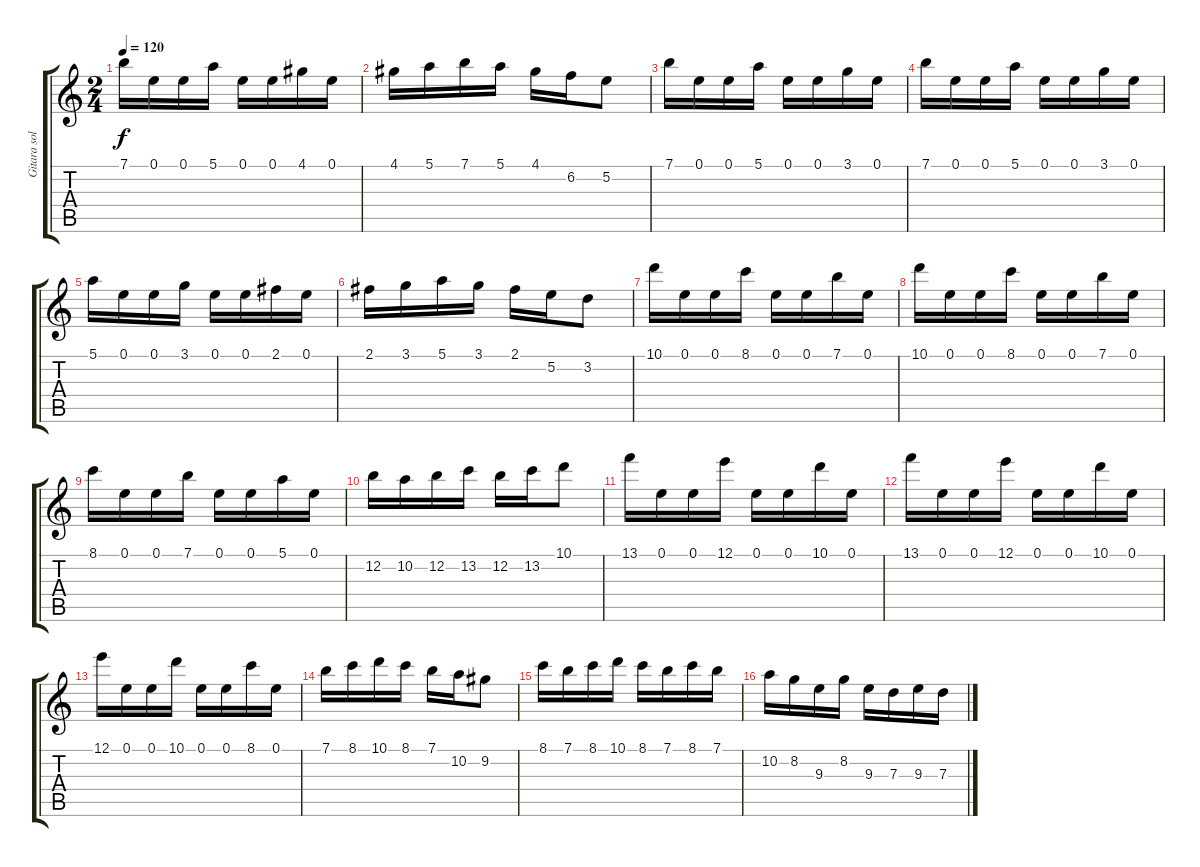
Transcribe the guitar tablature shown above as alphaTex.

\track ("Gitara solo" "Gitara sol") {instrument acousticguitarsteel bank 1}
\staff {score tabs}
\tuning (E4 B3 G3 D3 A2 E2) {hide}
\ts (2 4)
\tempo 120
\clef g2
\ks aminor
7.1.16{dy f} 0.1.16 0.1.16 5.1.16 0.1.16 0.1.16 4.1.16 0.1.16 |
4.1.16 5.1.16 7.1.16 5.1.16 4.1.16 6.2.16 5.2.8 |
7.1.16 0.1.16 0.1.16 5.1.16 0.1.16 0.1.16 3.1.16 0.1.16 |
7.1.16 0.1.16 0.1.16 5.1.16 0.1.16 0.1.16 3.1.16 0.1.16 |
5.1.16 0.1.16 0.1.16 3.1.16 0.1.16 0.1.16 2.1.16 0.1.16 |
2.1.16 3.1.16 5.1.16 3.1.16 2.1.16 5.2.16 3.2.8 |
10.1.16 0.1.16 0.1.16 8.1.16 0.1.16 0.1.16 7.1.16 0.1.16 |
10.1.16 0.1.16 0.1.16 8.1.16 0.1.16 0.1.16 7.1.16 0.1.16 |
8.1.16 0.1.16 0.1.16 7.1.16 0.1.16 0.1.16 5.1.16 0.1.16 |
12.2.16 10.2.16 12.2.16 13.2.16 12.2.16 13.2.16 10.1.8 |
13.1.16 0.1.16 0.1.16 12.1.16 0.1.16 0.1.16 10.1.16 0.1.16 |
13.1.16 0.1.16 0.1.16 12.1.16 0.1.16 0.1.16 10.1.16 0.1.16 |
12.1.16 0.1.16 0.1.16 10.1.16 0.1.16 0.1.16 8.1.16 0.1.16 |
7.1.16 8.1.16 10.1.16 8.1.16 7.1.16 10.2.16 9.2.8 |
8.1.16 7.1.16 8.1.16 10.1.16 8.1.16 7.1.16 8.1.16 7.1.16 |
10.2.16 8.2.16 9.3.16 8.2.16 9.3.16 7.3.16 9.3.16 7.3.16
